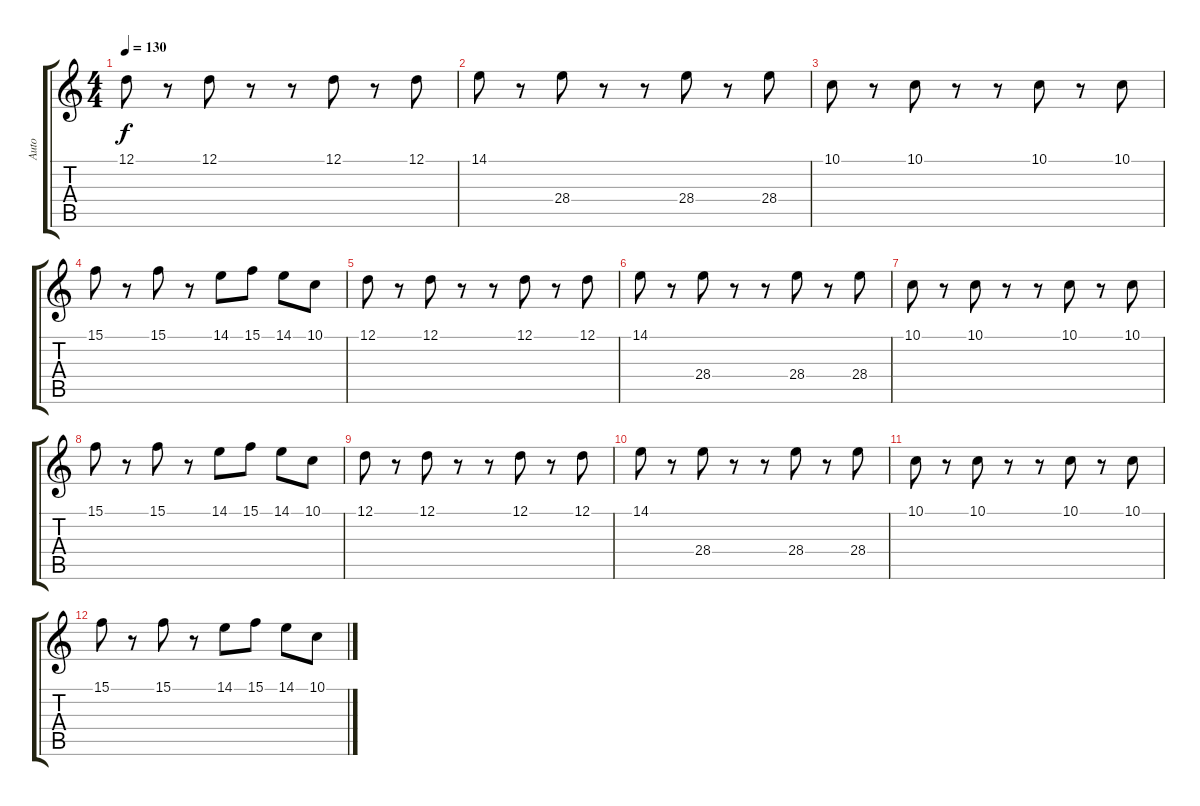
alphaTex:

\track ("Auto" "Auto") {instrument orchestrahit}
\staff {score tabs}
\tuning (D4 A3 F3 C3 G2 C2) {hide}
\ts (4 4)
\tempo 130
\clef g2
\ks c
12.1.8{dy f} r.8 12.1.8 r.8 r.8 12.1.8 r.8 12.1.8 |
14.1.8 r.8 28.4.8 r.8 r.8 28.4.8 r.8 28.4.8 |
10.1.8 r.8 10.1.8 r.8 r.8 10.1.8 r.8 10.1.8 |
15.1.8 r.8 15.1.8 r.8 14.1.8 15.1.8 14.1.8 10.1.8 |
12.1.8 r.8 12.1.8 r.8 r.8 12.1.8 r.8 12.1.8 |
14.1.8 r.8 28.4.8 r.8 r.8 28.4.8 r.8 28.4.8 |
10.1.8 r.8 10.1.8 r.8 r.8 10.1.8 r.8 10.1.8 |
15.1.8 r.8 15.1.8 r.8 14.1.8 15.1.8 14.1.8 10.1.8 |
12.1.8 r.8 12.1.8 r.8 r.8 12.1.8 r.8 12.1.8 |
14.1.8 r.8 28.4.8 r.8 r.8 28.4.8 r.8 28.4.8 |
10.1.8 r.8 10.1.8 r.8 r.8 10.1.8 r.8 10.1.8 |
15.1.8 r.8 15.1.8 r.8 14.1.8 15.1.8 14.1.8 10.1.8
